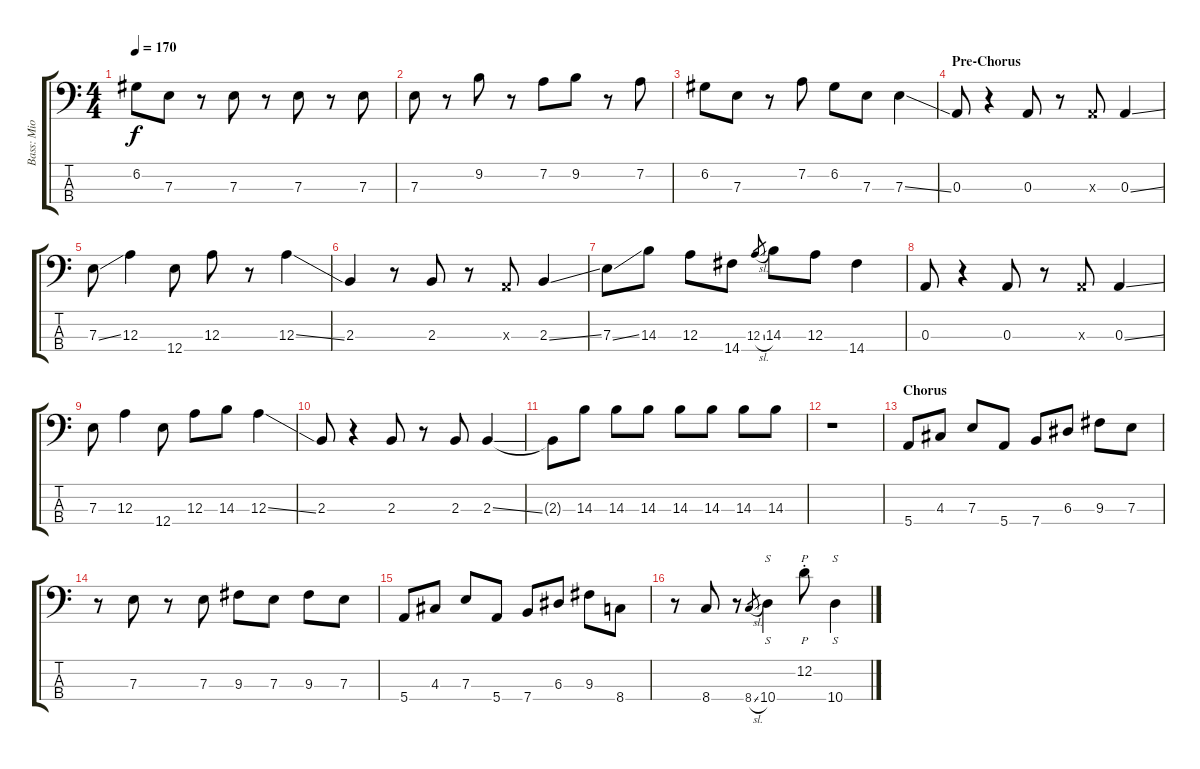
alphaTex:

\track ("Bass: Mio Akiyama" "Bass: Mio ") {instrument electricbassfinger}
\staff {score tabs}
\tuning (G2 D2 A1 E1) {hide}
\ts (4 4)
\tempo 170
\clef f4
\ks c
6.2.8{dy f} 7.3.8 r.8 7.3.8 r.8 7.3.8 r.8 7.3.8 |
7.3.8 r.8 9.2.8 r.8 7.2.8 9.2.8 r.8 7.2.8 |
6.2.8 7.3.8 r.8 7.2.8 6.2.8 7.3.8 7.3{ss}.4 |
\section ("" "Pre-Chorus")
0.3.8 r.4 0.3.8 r.8 0.3{x}.8 0.3{ss}.4 |
7.3{ss}.8 12.3.4 12.4.8 12.3.8 r.8 12.3{ss}.4 |
2.3.4 r.8 2.3.8 r.8 0.3{x}.8 2.3{ss}.4 |
7.3{ss}.8 14.3.8 12.3.8 14.4.8 12.3{sl}.8{gr} 14.3.8 12.3.8 14.4.4 |
0.3.8 r.4 0.3.8 r.8 0.3{x}.8 0.3{ss}.4 |
7.3.8 12.3.4 12.4.8 12.3.8 14.3.8 12.3{ss}.4 |
2.3.8 r.4 2.3.8 r.8 2.3.8 2.3{ss}.4 |
2.3{t}.8 14.3.8 14.3.8 14.3.8 14.3.8 14.3.8 14.3.8 14.3.8 |
r.1 |
\section ("" "Chorus")
5.4.8 4.3.8 7.3.8 5.4.8 7.4.8 6.3.8 9.3.8 7.3.8 |
r.8 7.3.8 r.8 7.3.8 9.3.8 7.3.8 9.3.8 7.3.8 |
5.4.8 4.3.8 7.3.8 5.4.8 7.4.8 6.3.8 9.3.8 8.4.8 |
r.8 8.4.8 r.8 8.4{sl}.8{gr} 10.4.4{s} 12.2{st}.8{p} 10.4.4{s}
